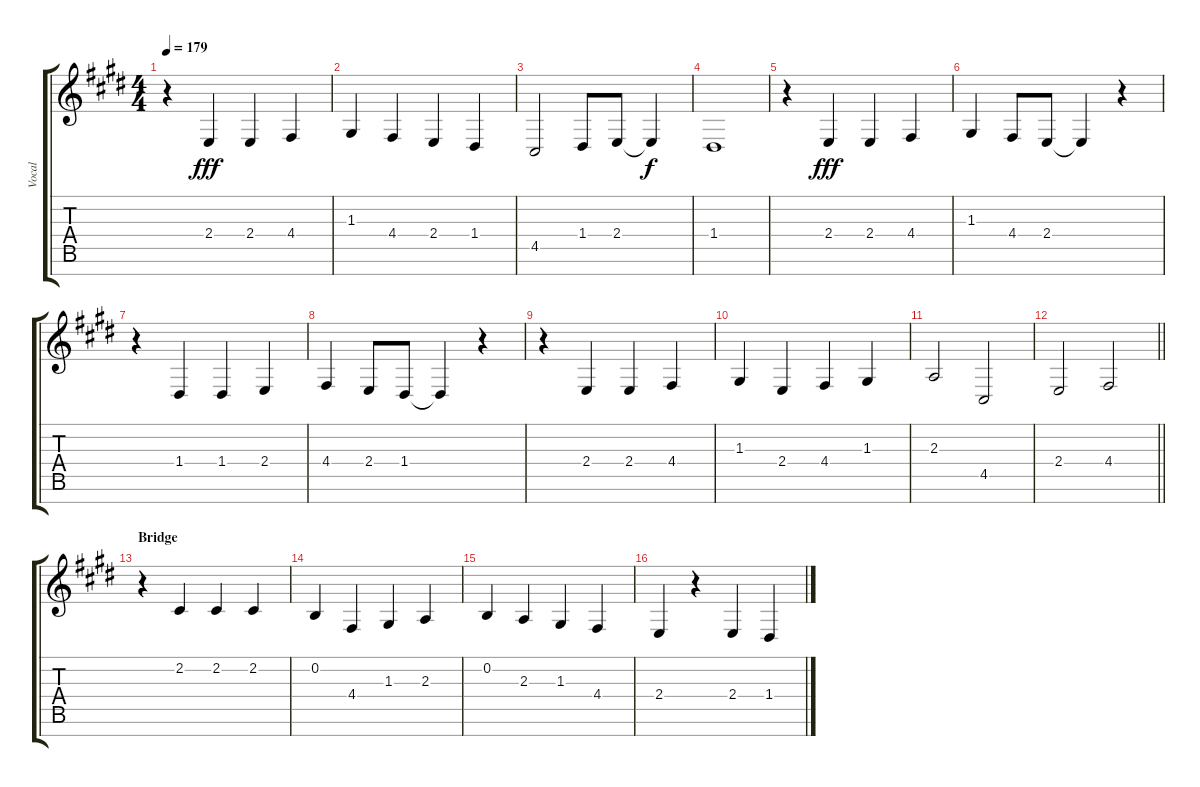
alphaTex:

\track ("Vocal" "Vocal") {instrument clarinet}
\staff {score tabs}
\tuning (E4 B3 G3 D3 A2 E2 B1) {hide}
\ts (4 4)
\tempo 179
\clef g2
\ks e
r.4{dy fff} 2.4.4 2.4.4 4.4.4 |
1.3.4 4.4.4 2.4.4 1.4.4 |
4.5.2 1.4.8 2.4.8 2.4{t}.4{dy f} |
1.4.1 |
r.4 2.4.4{dy fff} 2.4.4 4.4.4 |
1.3.4 4.4.8 2.4.8 2.4{t}.4 r.4 |
r.4 1.4.4 1.4.4 2.4.4 |
4.4.4 2.4.8 1.4.8 1.4{t}.4 r.4 |
r.4 2.4.4 2.4.4 4.4.4 |
1.3.4 2.4.4 4.4.4 1.3.4 |
2.3.2 4.5.2 |
\barLineRight lightlight
2.4.2 4.4.2 |
\section ("" "Bridge")
r.4 2.2.4 2.2.4 2.2.4 |
0.2.4 4.4.4 1.3.4 2.3.4 |
0.2.4 2.3.4 1.3.4 4.4.4 |
2.4.4 r.4 2.4.4 1.4.4
